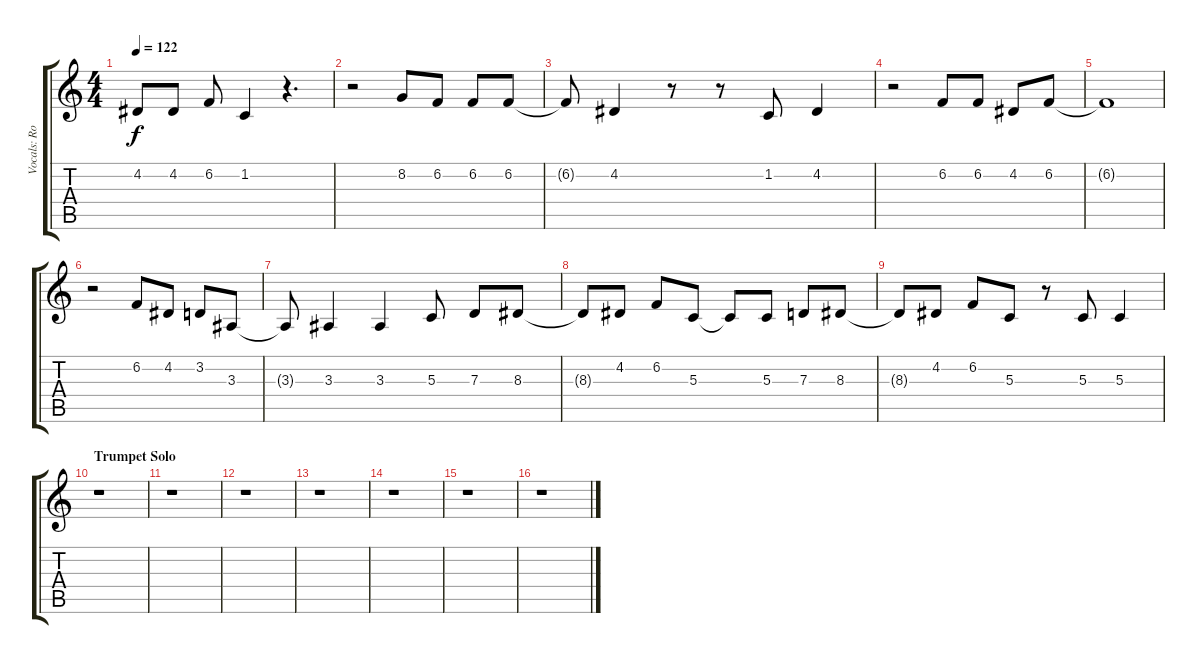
\track ("Vocals: Robbie Williams" "Vocals: Ro") {instrument acousticgrandpiano}
\staff {score tabs}
\tuning (E4 B3 G3 D3 A2 E2) {hide}
\ts (4 4)
\tempo 122
\clef g2
\ks c
4.2{t}.8{dy f} 4.2.8 6.2.8 1.2.4 r.4{d} |
r.2 8.2.8 6.2.8 6.2.8 6.2.8 |
6.2{t}.8 4.2.4 r.8 r.8 1.2.8 4.2.4 |
r.2 6.2.8 6.2.8 4.2.8 6.2.8 |
6.2{t}.1 |
r.2 6.2.8 4.2.8 3.2.8 3.3.8 |
3.3{t}.8 3.3.4 3.3.4 5.3.8 7.3.8 8.3.8 |
8.3{t}.8 4.2.8 6.2.8 5.3.8 5.3{t}.8 5.3.8 7.3.8 8.3.8 |
8.3{t}.8 4.2.8 6.2.8 5.3.8 r.8 5.3.8 5.3.4 |
\section ("" "Trumpet Solo ")
r.1 |
r.1 |
r.1 |
r.1 |
r.1 |
r.1 |
r.1
